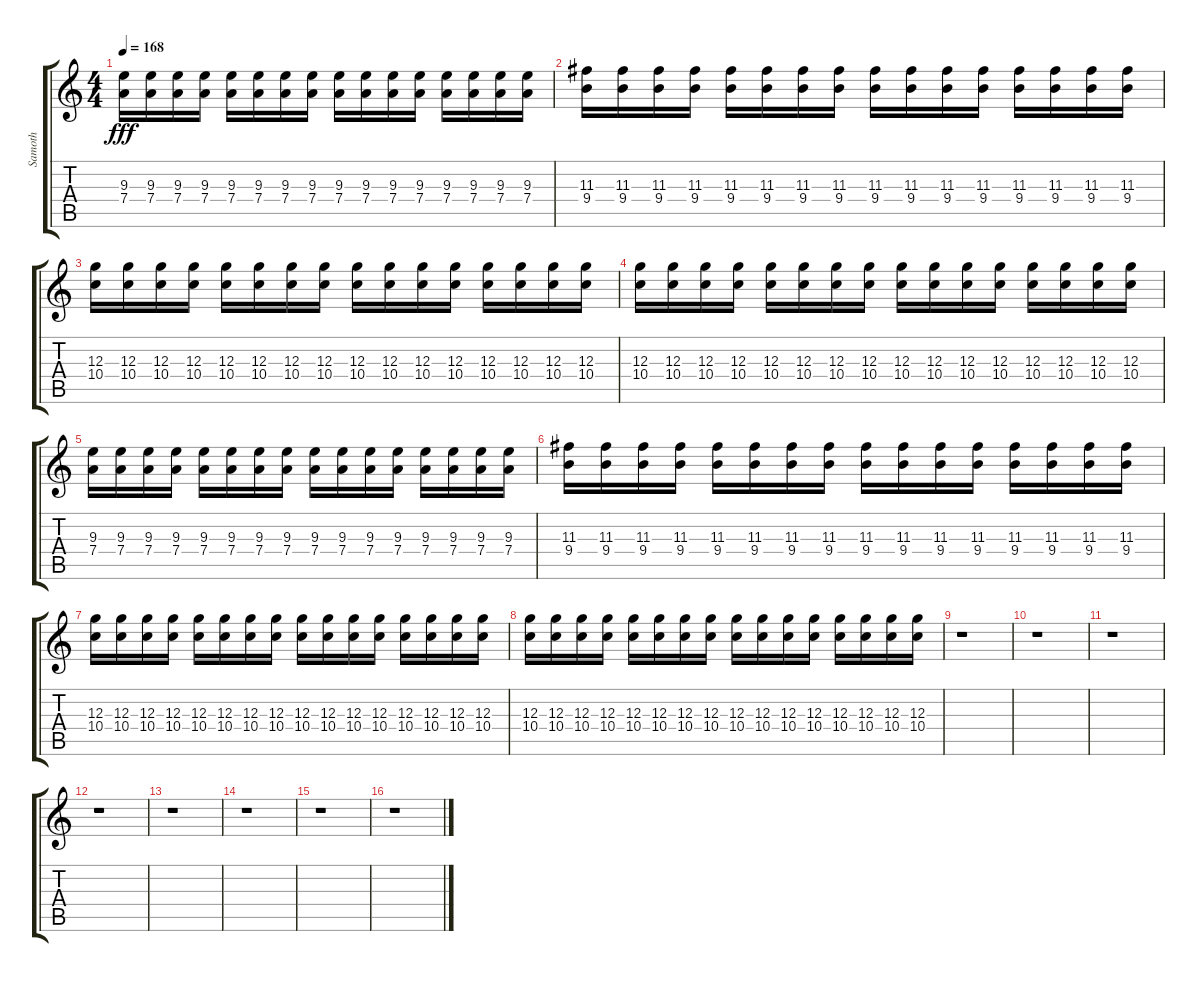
\track ("Samoth" "Samoth") {instrument distortionguitar}
\staff {score tabs}
\tuning (E4 B3 G3 D3 A2 E2) {hide}
\ts (4 4)
\tempo 168
\clef g2
\ks c
(9.3 7.4).16{dy fff} (9.3 7.4).16 (9.3 7.4).16 (9.3 7.4).16 (9.3 7.4).16 (9.3 7.4).16 (9.3 7.4).16 (9.3 7.4).16 (9.3 7.4).16 (9.3 7.4).16 (9.3 7.4).16 (9.3 7.4).16 (9.3 7.4).16 (9.3 7.4).16 (9.3 7.4).16 (9.3 7.4).16 |
(11.3 9.4).16 (11.3 9.4).16 (11.3 9.4).16 (11.3 9.4).16 (11.3 9.4).16 (11.3 9.4).16 (11.3 9.4).16 (11.3 9.4).16 (11.3 9.4).16 (11.3 9.4).16 (11.3 9.4).16 (11.3 9.4).16 (11.3 9.4).16 (11.3 9.4).16 (11.3 9.4).16 (11.3 9.4).16 |
(12.3 10.4).16 (12.3 10.4).16 (12.3 10.4).16 (12.3 10.4).16 (12.3 10.4).16 (12.3 10.4).16 (12.3 10.4).16 (12.3 10.4).16 (12.3 10.4).16 (12.3 10.4).16 (12.3 10.4).16 (12.3 10.4).16 (12.3 10.4).16 (12.3 10.4).16 (12.3 10.4).16 (12.3 10.4).16 |
(12.3 10.4).16 (12.3 10.4).16 (12.3 10.4).16 (12.3 10.4).16 (12.3 10.4).16 (12.3 10.4).16 (12.3 10.4).16 (12.3 10.4).16 (12.3 10.4).16 (12.3 10.4).16 (12.3 10.4).16 (12.3 10.4).16 (12.3 10.4).16 (12.3 10.4).16 (12.3 10.4).16 (12.3 10.4).16 |
(9.3 7.4).16 (9.3 7.4).16 (9.3 7.4).16 (9.3 7.4).16 (9.3 7.4).16 (9.3 7.4).16 (9.3 7.4).16 (9.3 7.4).16 (9.3 7.4).16 (9.3 7.4).16 (9.3 7.4).16 (9.3 7.4).16 (9.3 7.4).16 (9.3 7.4).16 (9.3 7.4).16 (9.3 7.4).16 |
(11.3 9.4).16 (11.3 9.4).16 (11.3 9.4).16 (11.3 9.4).16 (11.3 9.4).16 (11.3 9.4).16 (11.3 9.4).16 (11.3 9.4).16 (11.3 9.4).16 (11.3 9.4).16 (11.3 9.4).16 (11.3 9.4).16 (11.3 9.4).16 (11.3 9.4).16 (11.3 9.4).16 (11.3 9.4).16 |
(12.3 10.4).16 (12.3 10.4).16 (12.3 10.4).16 (12.3 10.4).16 (12.3 10.4).16 (12.3 10.4).16 (12.3 10.4).16 (12.3 10.4).16 (12.3 10.4).16 (12.3 10.4).16 (12.3 10.4).16 (12.3 10.4).16 (12.3 10.4).16 (12.3 10.4).16 (12.3 10.4).16 (12.3 10.4).16 |
(12.3 10.4).16 (12.3 10.4).16 (12.3 10.4).16 (12.3 10.4).16 (12.3 10.4).16 (12.3 10.4).16 (12.3 10.4).16 (12.3 10.4).16 (12.3 10.4).16 (12.3 10.4).16 (12.3 10.4).16 (12.3 10.4).16 (12.3 10.4).16 (12.3 10.4).16 (12.3 10.4).16 (12.3 10.4).16 |
r.1 |
r.1 |
r.1 |
r.1 |
r.1 |
r.1 |
r.1 |
r.1
